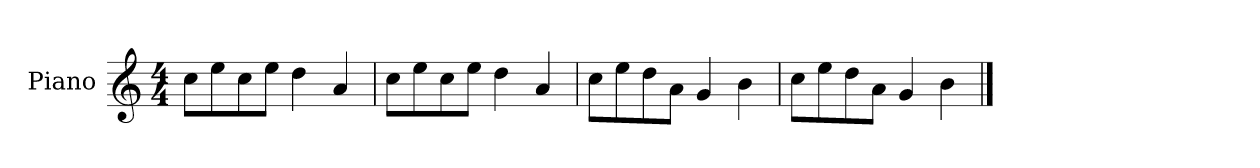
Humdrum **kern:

**kern
*part1
*staff1
*I"Piano
*I'P-no
*clefG2
*k[]
*M4/4
*MM90
=1
8cc\L
8ee\
8cc\
8ee\J
4dd\
4a/
=2
8cc\L
8ee\
8cc\
8ee\J
4dd\
4a/
=3
8cc\L
8ee\
8dd\
8a\J
4g/
4b\
=4
8cc\L
8ee\
8dd\
8a\J
4g/
4b\
==
*-
